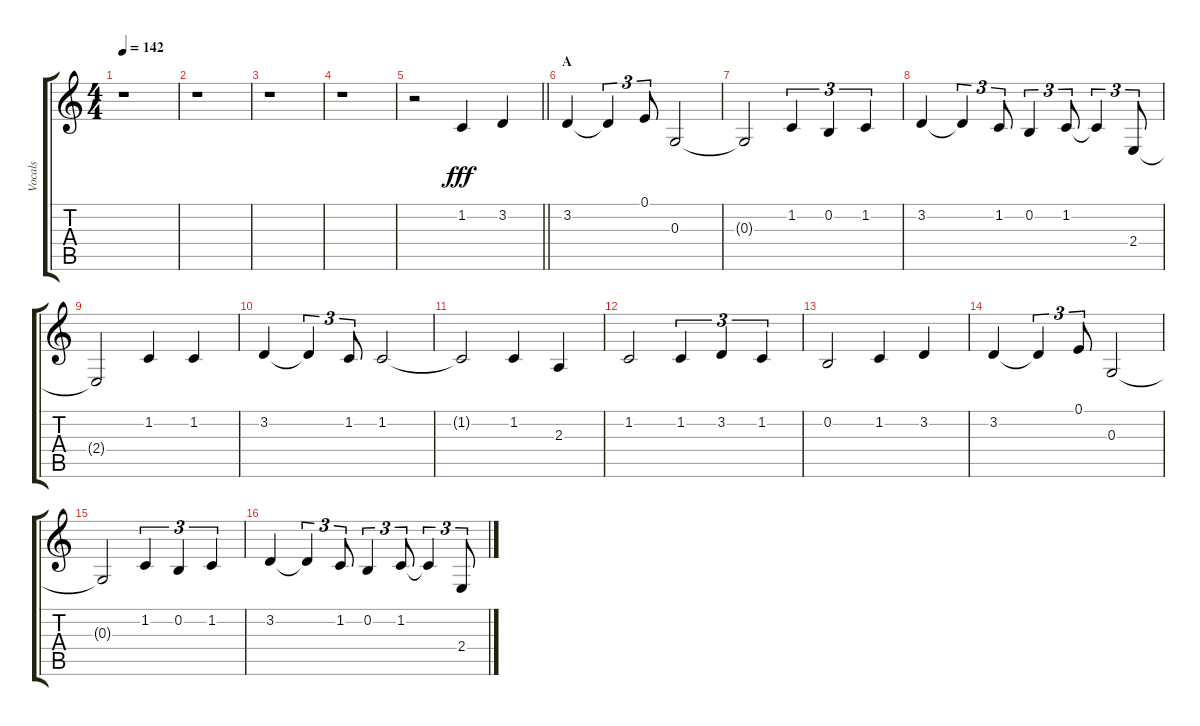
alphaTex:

\track ("Vocals" "Vocals") {instrument voiceoohs}
\staff {score tabs}
\tuning (E4 B3 G3 D3 A2 E2) {hide}
\ts (4 4)
\tempo 142
\clef g2
\ks c
r.1{dy fff} |
r.1 |
r.1 |
r.1 |
\barLineRight lightlight
r.2 1.2.4 3.2.4 |
\section ("" "A")
3.2.4 3.2{t}.4{tu (3 2)} 0.1.8{tu (3 2)} 0.3.2 |
0.3{t}.2 1.2.4{tu (3 2)} 0.2.4{tu (3 2)} 1.2.4{tu (3 2)} |
3.2.4 3.2{t}.4{tu (3 2)} 1.2.8{tu (3 2)} 0.2.4{tu (3 2)} 1.2.8{tu (3 2)} 1.2{t}.4{tu (3 2)} 2.4.8{tu (3 2)} |
2.4{t}.2 1.2.4 1.2.4 |
3.2.4 3.2{t}.4{tu (3 2)} 1.2.8{tu (3 2)} 1.2.2 |
1.2{t}.2 1.2.4 2.3.4 |
1.2.2 1.2.4{tu (3 2)} 3.2.4{tu (3 2)} 1.2.4{tu (3 2)} |
0.2.2 1.2.4 3.2.4 |
3.2.4 3.2{t}.4{tu (3 2)} 0.1.8{tu (3 2)} 0.3.2 |
0.3{t}.2 1.2.4{tu (3 2)} 0.2.4{tu (3 2)} 1.2.4{tu (3 2)} |
3.2.4 3.2{t}.4{tu (3 2)} 1.2.8{tu (3 2)} 0.2.4{tu (3 2)} 1.2.8{tu (3 2)} 1.2{t}.4{tu (3 2)} 2.4.8{tu (3 2)}
